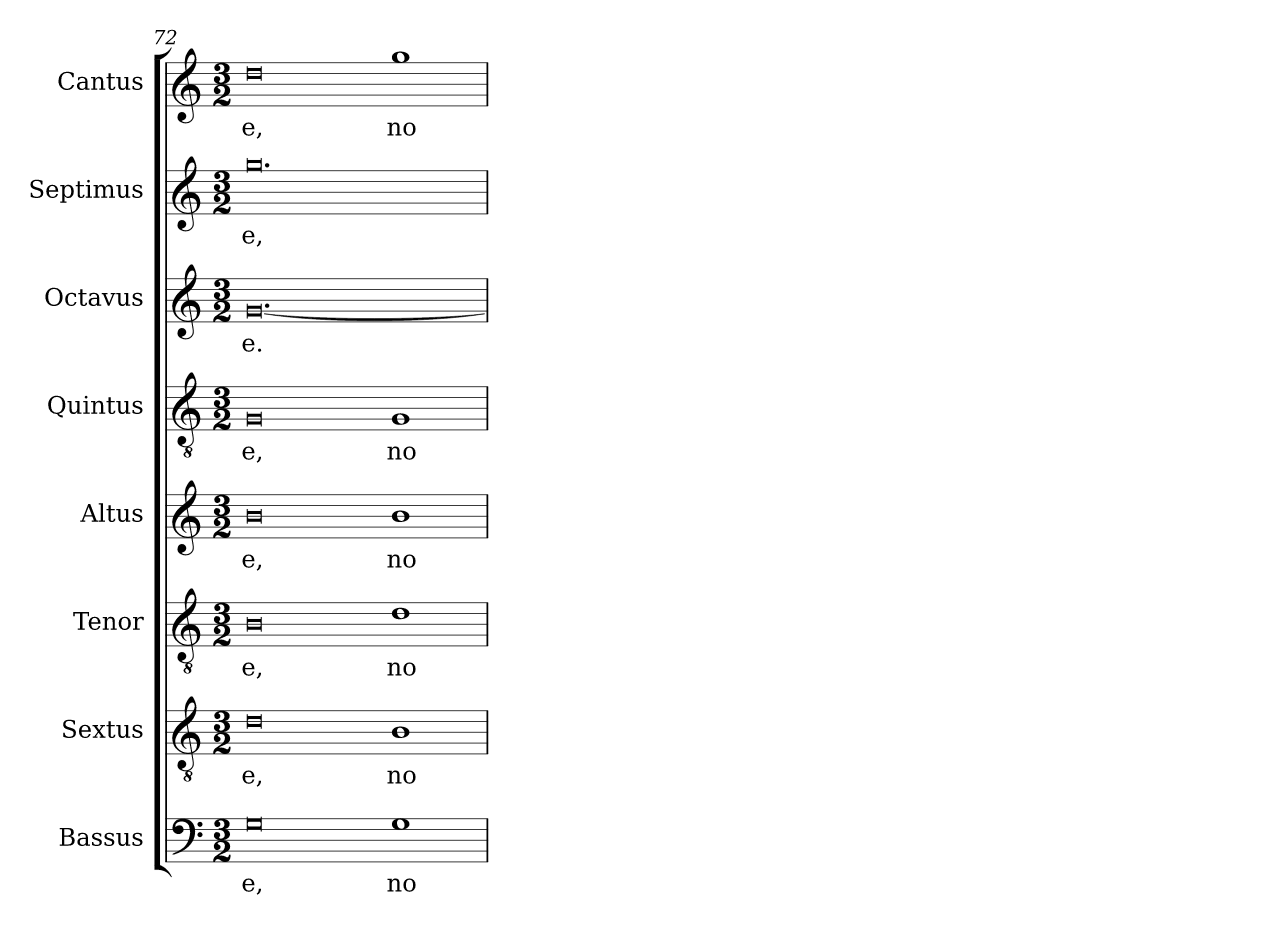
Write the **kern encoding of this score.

**kern	**text	**kern	**text	**kern	**text	**kern	**text	**kern	**text	**kern	**text	**kern	**text	**kern	**text
*part8	*part8	*part7	*part7	*part6	*part6	*part5	*part5	*part4	*part4	*part3	*part3	*part2	*part2	*part1	*part1
*staff8	*staff8	*staff7	*staff7	*staff6	*staff6	*staff5	*staff5	*staff4	*staff4	*staff3	*staff3	*staff2	*staff2	*staff1	*staff1
*I"Bassus	*	*I"Sextus	*	*I"Tenor	*	*I"Altus	*	*I"Quintus	*	*I"Octavus	*	*I"Septimus	*	*I"Cantus	*
*clefF4	*	*clefGv2	*	*clefGv2	*	*clefG2	*	*clefGv2	*	*clefG2	*	*clefG2	*	*clefG2	*
*M3/2	*	*M3/2	*	*M3/2	*	*M3/2	*	*M3/2	*	*M3/2	*	*M3/2	*	*M3/2	*
=72	=72	=72	=72	=72	=72	=72	=72	=72	=72	=72	=72	=72	=72	=72	=72
!	!LO:LY:b:cj	!	!LO:LY:b:cj	!	!LO:LY:b:cj	!	!LO:LY:b:cj	!	!LO:LY:b:cj	!	!LO:LY:b:cj	!	!LO:LY:b:cj	!	!LO:LY:b:cj
0G	e,	0d	e,	0B	-e,	0b	-e,	0G	e,	[<0.g	-e.	0.gg	-e,	0dd	e,
!	!LO:LY:b:cj	!	!LO:LY:b:cj	!	!LO:LY:b:cj	!	!LO:LY:b:cj	!	!LO:LY:b:cj	!	!	!	!	!	!LO:LY:b:cj
1G	no	1B	no	1d	no-	1b	no-	1G	no	.	.	.	.	1gg	no
=	=	=	=	=	=	=	=	=	=	=	=	=	=	=	=
*-	*-	*-	*-	*-	*-	*-	*-	*-	*-	*-	*-	*-	*-	*-	*-
